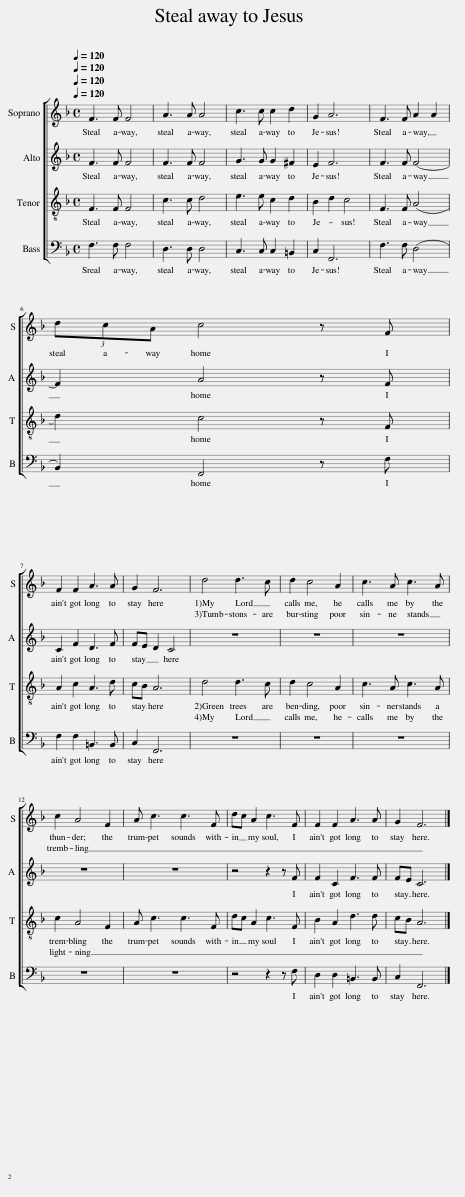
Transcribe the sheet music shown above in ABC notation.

X:1
%%score [ 1 2 3 4 ]
L:1/8
Q:1/4=120
M:4/4
I:linebreak $
K:F
V:1 treble
V:2 treble
V:3 treble-8
V:4 bass
V:1
 F3 F F4 | A3 A A4 | c3 c c2 d2 | G2 A6 | F3 F A2 A2 |$ %5
 (3dcA c4 z F |$ F2 F2 A3 A | G2 F6 | d4 d3 c | d2 c4 A2 | %10
 c3 A c3 A |$ c2 A4 F2 | A c3 c3 F | dc A2 c3 F | F2 F2 A3 A | %15
 G2 F6 |] %16
V:2
 F3 F F4 | F3 F F4 | G3 G G2 ^F2 | E2 F6 | F3 F F4- |$ %5
 F2 A4 z F |$ C2 F2 D3 F | FE D2 C4 | z8 | z8 | %10
 z8 |$ z8 | z8 | z4 z2 z F | F2 C2 F3 F | %15
 FE C6 |] %16
V:3
 F3 F F4 | c3 c d4 | e3 e c2 d2 | B2 d2 c4 | F3 F (A4 |$ %5
 d2) c4 z F |$ A2 c2 A3 d | cB A6 | d4 d3 c | d2 c4 A2 | %10
 c3 A c3 A |$ c2 A4 F2 | A c3 c3 F | dc A2 c3 F | B2 A2 d3 d | %15
 cB A6 |] %16
V:4
 F,3 F, F,4 | D,3 D, D,4 | C,3 C, C,2 =B,,2 | C,2 F,,6 | F,3 F, (D,4 |$ %5
 B,,2) F,,4 z F, |$ F,2 F,2 =B,,3 B,, | C,2 F,,6 | z8 | z8 | %10
 z8 |$ z8 | z8 | z4 z2 z F, | D,2 D,2 =B,,3 B,, | %15
 C,2 F,,6 |] %16
